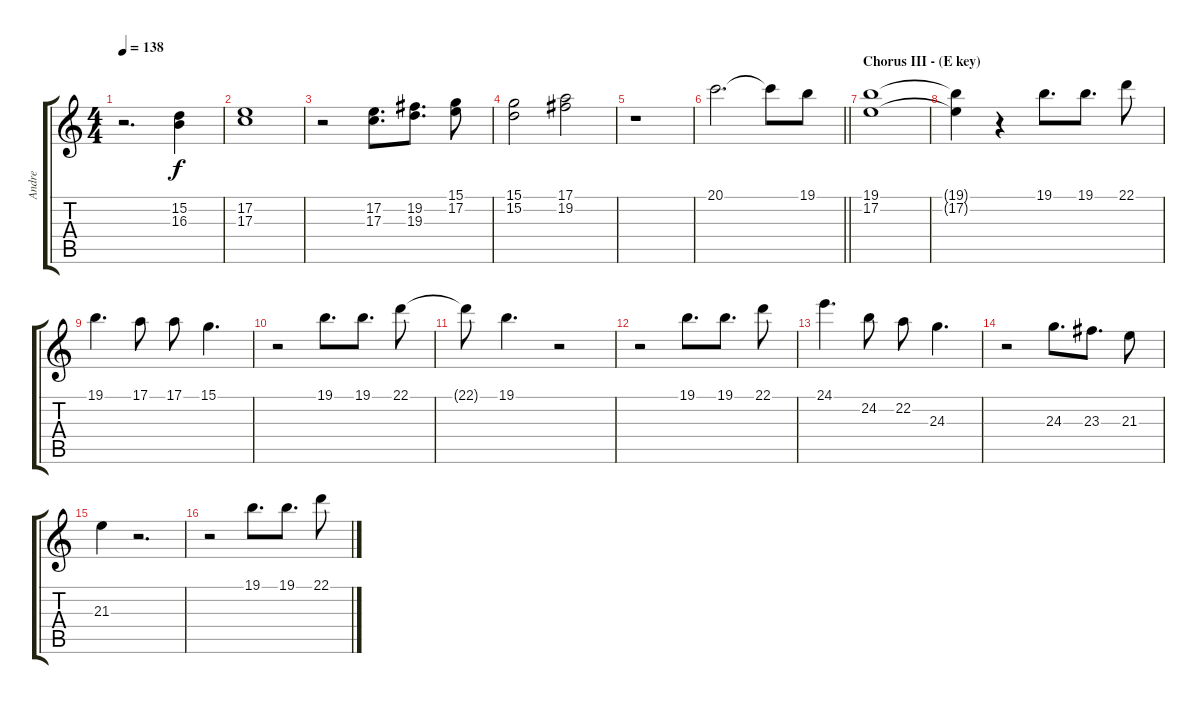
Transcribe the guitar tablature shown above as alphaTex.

\track ("Andre" "Andre") {instrument flute}
\staff {score tabs}
\tuning (E4 B3 G3 D3 A2 E2) {hide}
\ts (4 4)
\tempo 138
\clef g2
\ks c
r.2{d dy f} (15.2 16.3).4 |
(17.2 17.3).1 |
r.2 (17.2 17.3).8{d} (19.2 19.3).8{d} (15.1 17.2).8 |
(15.1 15.2).2 (17.1 19.2).2 |
r.1 |
\barLineRight lightlight
20.1.2{d} 20.1{t}.8 19.1.8 |
\section ("" "Chorus III - (E key)")
(19.1 17.2).1 |
(19.1{t} 17.2{t}).4 r.4 19.1.8{d} 19.1.8{d} 22.1.8 |
19.1.4{d} 17.1.8 17.1.8 15.1.4{d} |
r.2 19.1.8{d} 19.1.8{d} 22.1.8 |
22.1{t}.8 19.1.4{d} r.2 |
r.2 19.1.8{d} 19.1.8{d} 22.1.8 |
24.1.4{d} 24.2.8 22.2.8 24.3.4{d} |
r.2 24.3.8{d} 23.3.8{d} 21.3.8 |
21.3.4 r.2{d} |
r.2 19.1.8{d} 19.1.8{d} 22.1.8
